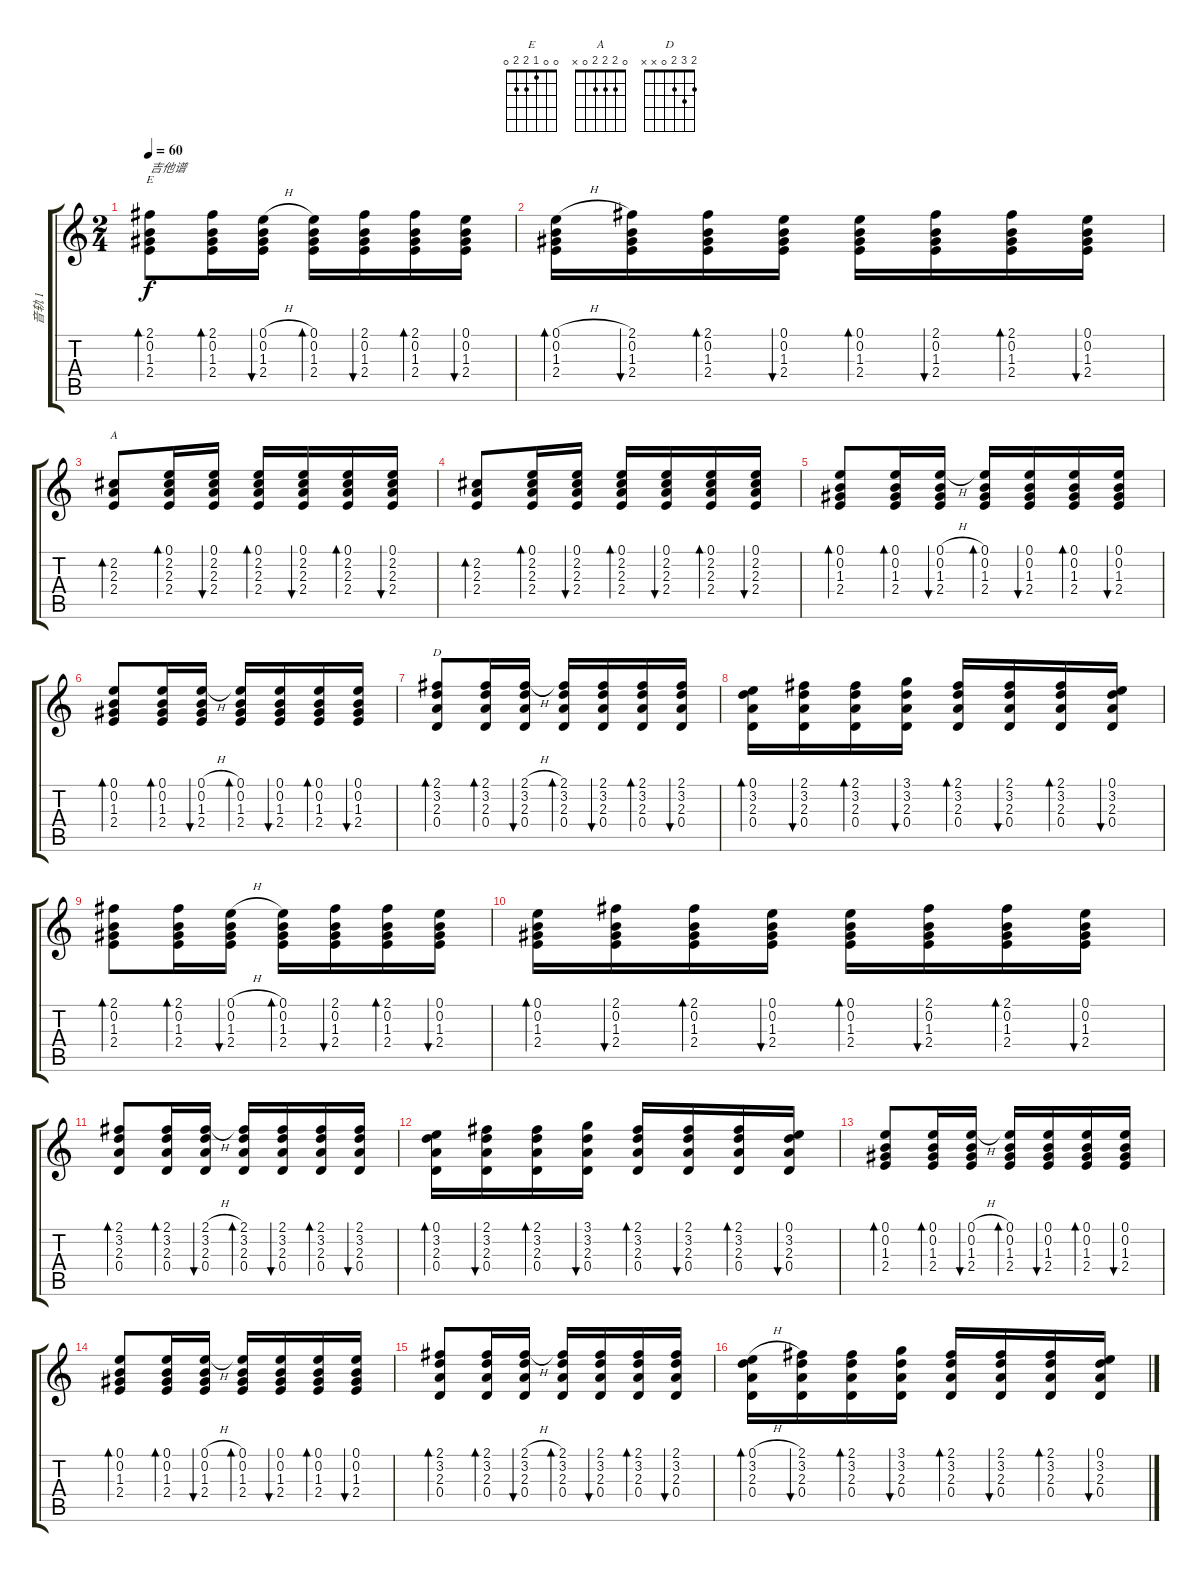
\track ("音轨 1" "音轨 1") {instrument acousticguitarsteel}
\staff {score tabs}
\tuning (E4 B3 G3 D3 A2 E2) {hide}
\chord ("E" 0 0 1 2 2 0)
\chord ("A" 0 2 2 2 0 x)
\chord ("D" 2 3 2 0 x x)
\ts (2 4)
\tempo 60
\clef g2
\ks c
(2.1 0.2 1.3 2.4).8{bd 30 ch "E" txt "吉他谱" dy f} (2.1 0.2 1.3 2.4).16{bd 30} (0.1{h} 0.2 1.3 2.4).16{bu 30} (0.1 0.2 1.3 2.4).16{bd 30} (2.1 0.2 1.3 2.4).16{bu 30} (2.1 0.2 1.3 2.4).16{bd 30} (0.1 0.2 1.3 2.4).16{bu 30} |
(0.1{h} 0.2 1.3 2.4).16{bd 30} (2.1 0.2 1.3 2.4).16{bu 30} (2.1 0.2 1.3 2.4).16{bd 30} (0.1 0.2 1.3 2.4).16{bu 30} (0.1 0.2 1.3 2.4).16{bd 30} (2.1 0.2 1.3 2.4).16{bu 30} (2.1 0.2 1.3 2.4).16{bd 30} (0.1 0.2 1.3 2.4).16{bu 30} |
(2.2 2.3 2.4).8{bd 30 ch "A"} (0.1 2.2 2.3 2.4).16{bd 30} (0.1 2.2 2.3 2.4).16{bu 30} (0.1 2.2 2.3 2.4).16{bd 30} (0.1 2.2 2.3 2.4).16{bu 30} (0.1 2.2 2.3 2.4).16{bd 30} (0.1 2.2 2.3 2.4).16{bu 30} |
(2.2 2.3 2.4).8{bd 30} (0.1 2.2 2.3 2.4).16{bd 30} (0.1 2.2 2.3 2.4).16{bu 30} (0.1 2.2 2.3 2.4).16{bd 30} (0.1 2.2 2.3 2.4).16{bu 30} (0.1 2.2 2.3 2.4).16{bd 30} (0.1 2.2 2.3 2.4).16{bu 30} |
(0.1 0.2 1.3 2.4).8{bd 30} (0.1 0.2 1.3 2.4).16{bd 30} (0.1{h} 0.2 1.3 2.4).16{bu 30} (0.1 0.2 1.3 2.4).16{bd 30} (0.1 0.2 1.3 2.4).16{bu 30} (0.1 0.2 1.3 2.4).16{bd 30} (0.1 0.2 1.3 2.4).16{bu 30} |
(0.1 0.2 1.3 2.4).8{bd 30} (0.1 0.2 1.3 2.4).16{bd 30} (0.1{h} 0.2 1.3 2.4).16{bu 30} (0.1 0.2 1.3 2.4).16{bd 30} (0.1 0.2 1.3 2.4).16{bu 30} (0.1 0.2 1.3 2.4).16{bd 30} (0.1 0.2 1.3 2.4).16{bu 30} |
(2.1 3.2 2.3 0.4).8{bd 30 ch "D"} (2.1 3.2 2.3 0.4).16{bd 30} (2.1{h} 3.2 2.3 0.4).16{bu 30} (2.1 3.2 2.3 0.4).16{bd 30} (2.1 3.2 2.3 0.4).16{bu 30} (2.1 3.2 2.3 0.4).16{bd 30} (2.1 3.2 2.3 0.4).16{bu 30} |
(0.1 3.2 2.3 0.4).16{bd 30} (2.1 3.2 2.3 0.4).16{bu 30} (2.1 3.2 2.3 0.4).16{bd 30} (3.1 3.2 2.3 0.4).16{bu 30} (2.1 3.2 2.3 0.4).16{bd 30} (2.1 3.2 2.3 0.4).16{bu 30} (2.1 3.2 2.3 0.4).16{bd 30} (0.1 3.2 2.3 0.4).16{bu 30} |
(2.1 0.2 1.3 2.4).8{bd 30} (2.1 0.2 1.3 2.4).16{bd 30} (0.1{h} 0.2 1.3 2.4).16{bu 30} (0.1 0.2 1.3 2.4).16{bd 30} (2.1 0.2 1.3 2.4).16{bu 30} (2.1 0.2 1.3 2.4).16{bd 30} (0.1 0.2 1.3 2.4).16{bu 30} |
(0.1 0.2 1.3 2.4).16{bd 30} (2.1 0.2 1.3 2.4).16{bu 30} (2.1 0.2 1.3 2.4).16{bd 30} (0.1 0.2 1.3 2.4).16{bu 30} (0.1 0.2 1.3 2.4).16{bd 30} (2.1 0.2 1.3 2.4).16{bu 30} (2.1 0.2 1.3 2.4).16{bd 30} (0.1 0.2 1.3 2.4).16{bu 30} |
(2.1 3.2 2.3 0.4).8{bd 30} (2.1 3.2 2.3 0.4).16{bd 30} (2.1{h} 3.2 2.3 0.4).16{bu 30} (2.1 3.2 2.3 0.4).16{bd 30} (2.1 3.2 2.3 0.4).16{bu 30} (2.1 3.2 2.3 0.4).16{bd 30} (2.1 3.2 2.3 0.4).16{bu 30} |
(0.1 3.2 2.3 0.4).16{bd 30} (2.1 3.2 2.3 0.4).16{bu 30} (2.1 3.2 2.3 0.4).16{bd 30} (3.1 3.2 2.3 0.4).16{bu 30} (2.1 3.2 2.3 0.4).16{bd 30} (2.1 3.2 2.3 0.4).16{bu 30} (2.1 3.2 2.3 0.4).16{bd 30} (0.1 3.2 2.3 0.4).16{bu 30} |
(0.1 0.2 1.3 2.4).8{bd 30} (0.1 0.2 1.3 2.4).16{bd 30} (0.1{h} 0.2 1.3 2.4).16{bu 30} (0.1 0.2 1.3 2.4).16{bd 30} (0.1 0.2 1.3 2.4).16{bu 30} (0.1 0.2 1.3 2.4).16{bd 30} (0.1 0.2 1.3 2.4).16{bu 30} |
(0.1 0.2 1.3 2.4).8{bd 30} (0.1 0.2 1.3 2.4).16{bd 30} (0.1{h} 0.2 1.3 2.4).16{bu 30} (0.1 0.2 1.3 2.4).16{bd 30} (0.1 0.2 1.3 2.4).16{bu 30} (0.1 0.2 1.3 2.4).16{bd 30} (0.1 0.2 1.3 2.4).16{bu 30} |
(2.1 3.2 2.3 0.4).8{bd 30} (2.1 3.2 2.3 0.4).16{bd 30} (2.1{h} 3.2 2.3 0.4).16{bu 30} (2.1 3.2 2.3 0.4).16{bd 30} (2.1 3.2 2.3 0.4).16{bu 30} (2.1 3.2 2.3 0.4).16{bd 30} (2.1 3.2 2.3 0.4).16{bu 30} |
(0.1{h} 3.2 2.3 0.4).16{bd 30} (2.1 3.2 2.3 0.4).16{bu 30} (2.1 3.2 2.3 0.4).16{bd 30} (3.1 3.2 2.3 0.4).16{bu 30} (2.1 3.2 2.3 0.4).16{bd 30} (2.1 3.2 2.3 0.4).16{bu 30} (2.1 3.2 2.3 0.4).16{bd 30} (0.1 3.2 2.3 0.4).16{bu 30}
